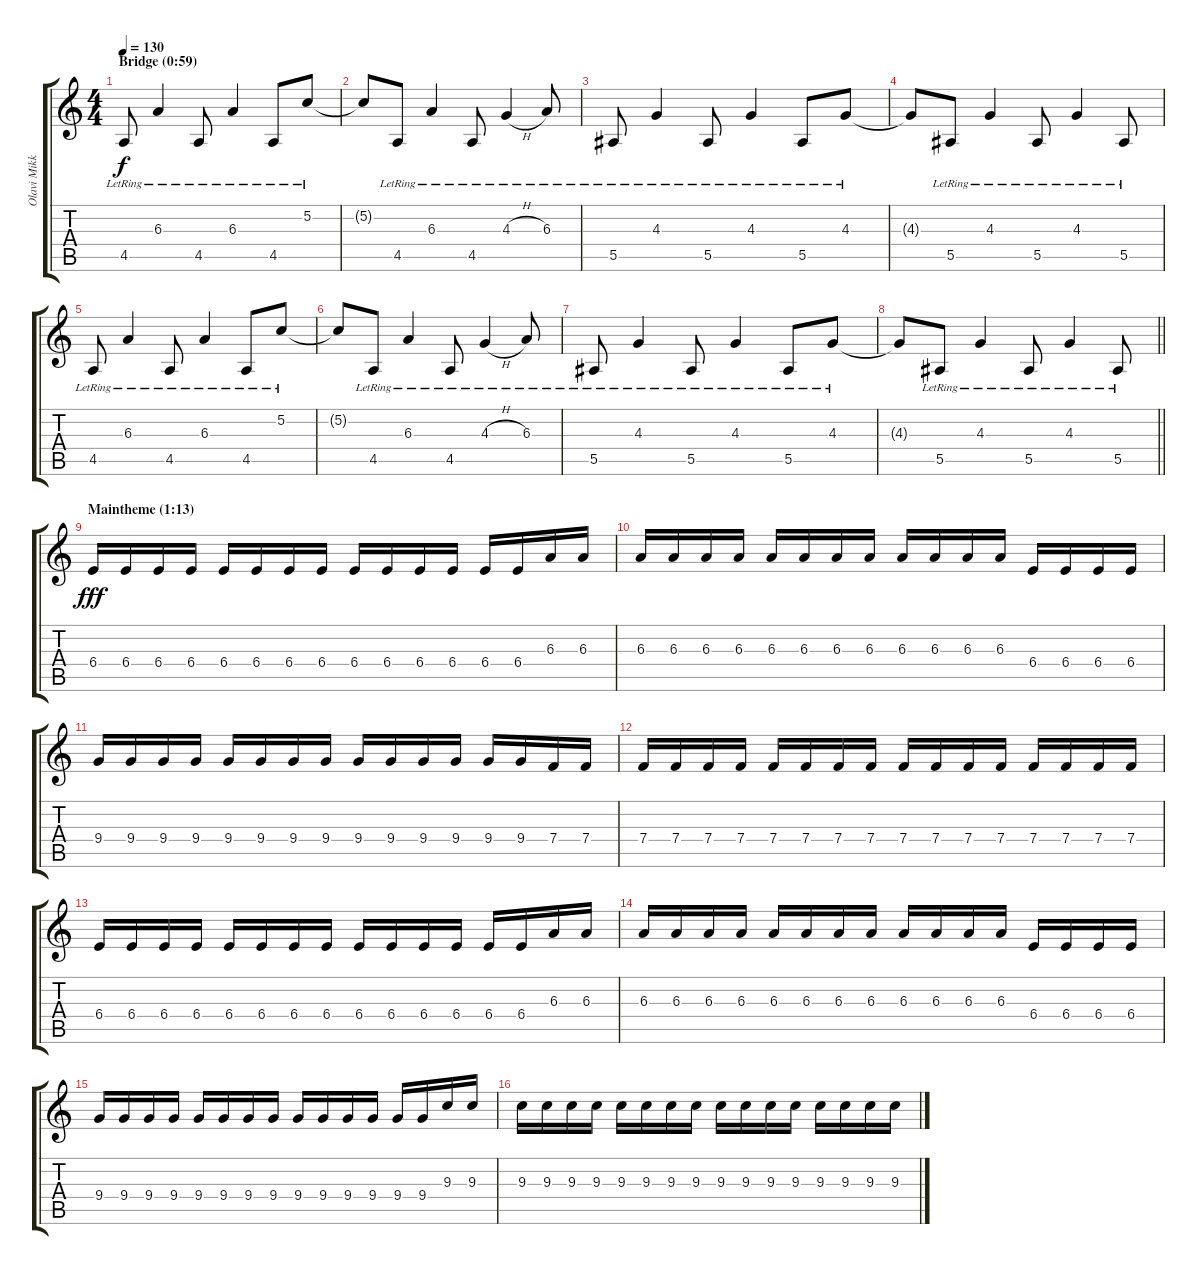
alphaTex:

\track ("Olavi Mikkonen 1" "Olavi Mikk") {instrument distortionguitar}
\staff {score tabs}
\tuning (C4 G3 Eb3 Bb2 F2 C2) {hide}
\ts (4 4)
\section ("" "Bridge (0:59)")
\tempo 130
\clef g2
\ks c
4.5{lr}.8{dy f} 6.3{lr}.4 4.5{lr}.8 6.3{lr}.4 4.5{lr}.8 5.2{lr}.8 |
5.2{t}.8 4.5{lr}.8 6.3{lr}.4 4.5{lr}.8 4.3{h lr}.4 6.3{lr}.8 |
5.5{lr}.8 4.3{lr}.4 5.5{lr}.8 4.3{lr}.4 5.5{lr}.8 4.3{lr}.8 |
4.3{t}.8 5.5{lr}.8 4.3{lr}.4 5.5{lr}.8 4.3{lr}.4 5.5{lr}.8 |
4.5{lr}.8 6.3{lr}.4 4.5{lr}.8 6.3{lr}.4 4.5{lr}.8 5.2{lr}.8 |
5.2{t}.8 4.5{lr}.8 6.3{lr}.4 4.5{lr}.8 4.3{h lr}.4 6.3{lr}.8 |
5.5{lr}.8 4.3{lr}.4 5.5{lr}.8 4.3{lr}.4 5.5{lr}.8 4.3{lr}.8 |
\barLineRight lightlight
4.3{t}.8 5.5{lr}.8 4.3{lr}.4 5.5{lr}.8 4.3{lr}.4 5.5{lr}.8 |
\section ("" "Maintheme (1:13)")
6.4.16{dy fff} 6.4.16 6.4.16 6.4.16 6.4.16 6.4.16 6.4.16 6.4.16 6.4.16 6.4.16 6.4.16 6.4.16 6.4.16 6.4.16 6.3.16 6.3.16 |
6.3.16 6.3.16 6.3.16 6.3.16 6.3.16 6.3.16 6.3.16 6.3.16 6.3.16 6.3.16 6.3.16 6.3.16 6.4.16 6.4.16 6.4.16 6.4.16 |
9.4.16 9.4.16 9.4.16 9.4.16 9.4.16 9.4.16 9.4.16 9.4.16 9.4.16 9.4.16 9.4.16 9.4.16 9.4.16 9.4.16 7.4.16 7.4.16 |
7.4.16 7.4.16 7.4.16 7.4.16 7.4.16 7.4.16 7.4.16 7.4.16 7.4.16 7.4.16 7.4.16 7.4.16 7.4.16 7.4.16 7.4.16 7.4.16 |
6.4.16 6.4.16 6.4.16 6.4.16 6.4.16 6.4.16 6.4.16 6.4.16 6.4.16 6.4.16 6.4.16 6.4.16 6.4.16 6.4.16 6.3.16 6.3.16 |
6.3.16 6.3.16 6.3.16 6.3.16 6.3.16 6.3.16 6.3.16 6.3.16 6.3.16 6.3.16 6.3.16 6.3.16 6.4.16 6.4.16 6.4.16 6.4.16 |
9.4.16 9.4.16 9.4.16 9.4.16 9.4.16 9.4.16 9.4.16 9.4.16 9.4.16 9.4.16 9.4.16 9.4.16 9.4.16 9.4.16 9.3.16 9.3.16 |
9.3.16 9.3.16 9.3.16 9.3.16 9.3.16 9.3.16 9.3.16 9.3.16 9.3.16 9.3.16 9.3.16 9.3.16 9.3.16 9.3.16 9.3.16 9.3.16
